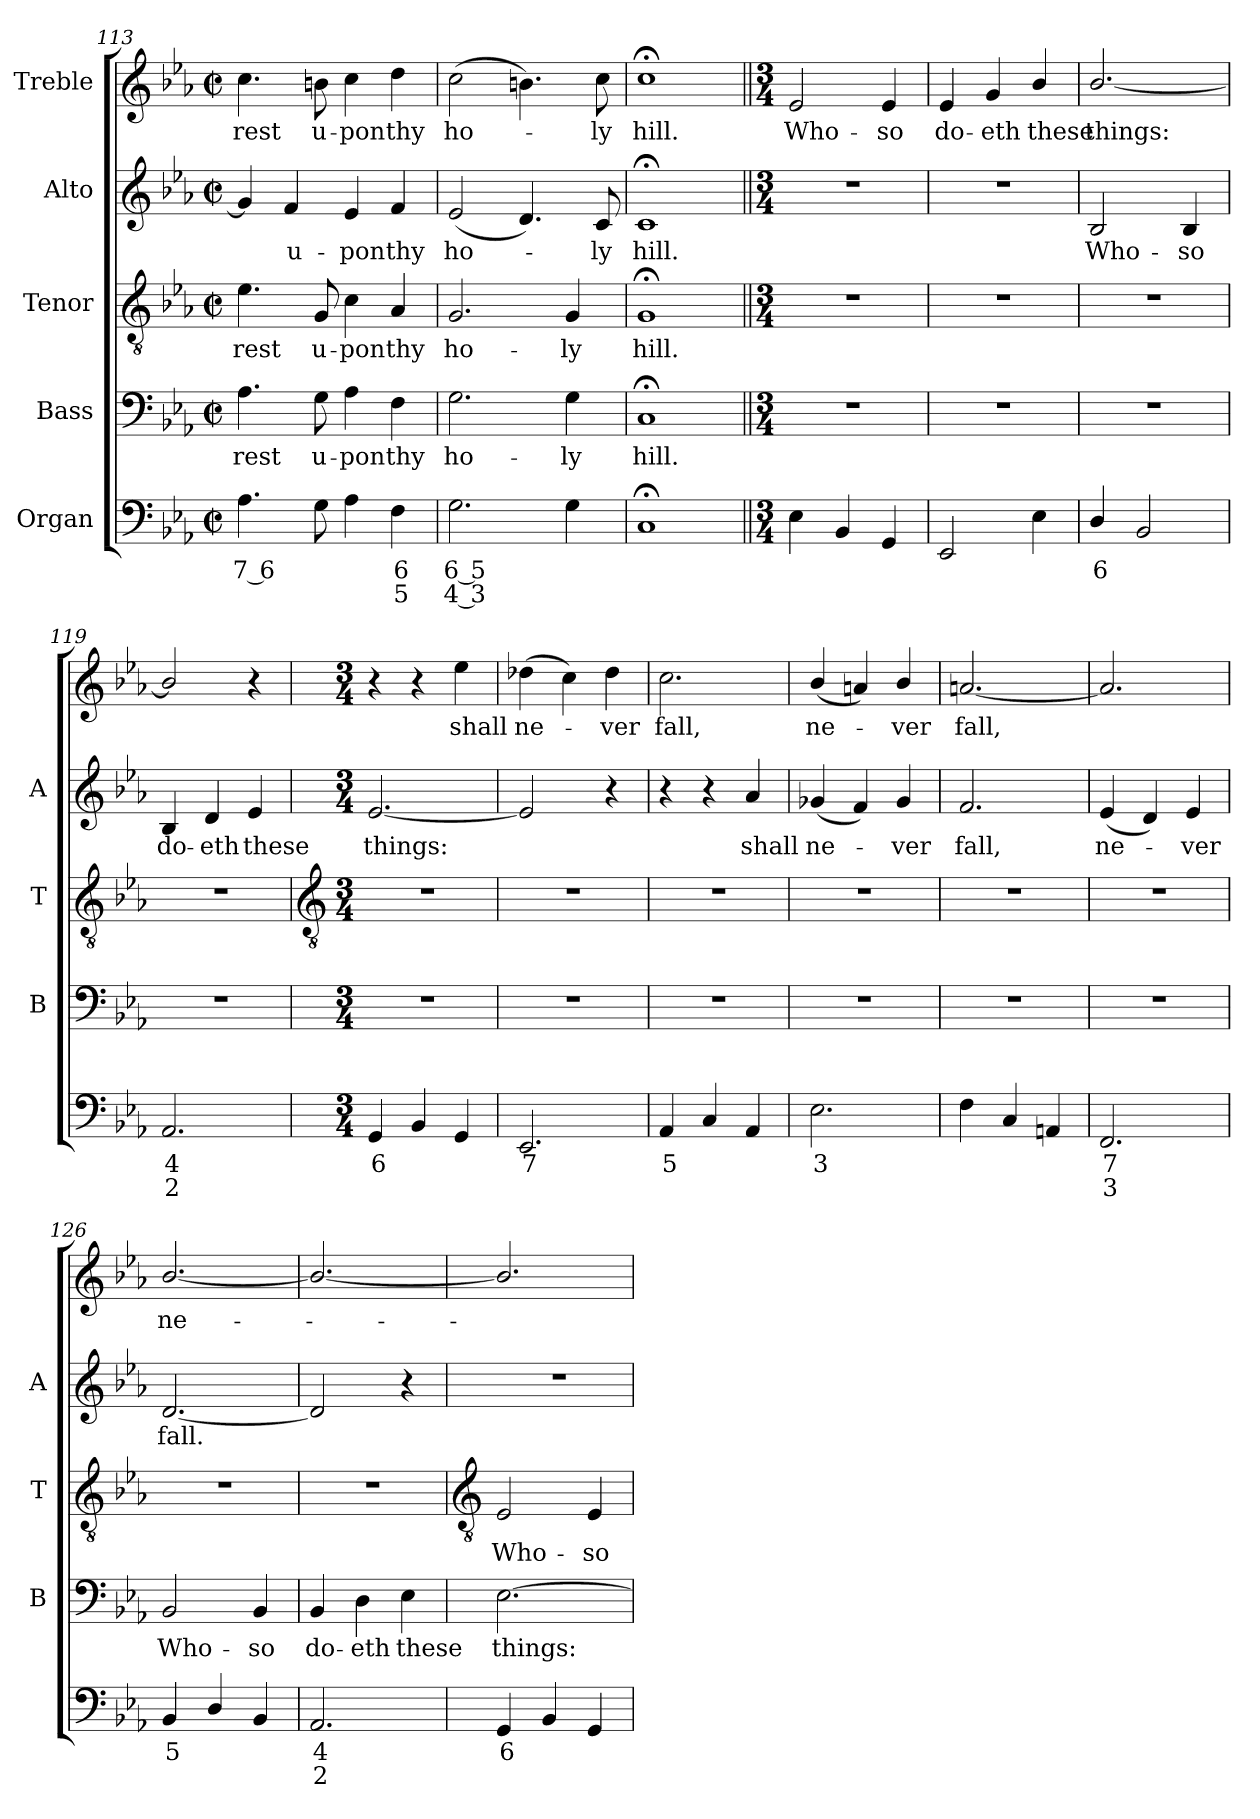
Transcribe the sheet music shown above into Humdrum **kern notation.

**kern	**text	**text	**kern	**text	**kern	**text	**kern	**text	**kern	**text
*part5	*part5	*part5	*part4	*part4	*part3	*part3	*part2	*part2	*part1	*part1
*staff5	*staff5	*staff5	*staff4	*staff4	*staff3	*staff3	*staff2	*staff2	*staff1	*staff1
*I"Organ	*	*	*I"Bass	*	*I"Tenor	*	*I"Alto	*	*I"Treble	*
*	*	*	*I'B	*	*I'T	*	*I'A	*	*	*
*clefF4	*	*	*clefF4	*	*clefGv2	*	*clefG2	*	*clefG2	*
*k[b-e-a-]	*	*	*k[b-e-a-]	*	*k[b-e-a-]	*	*k[b-e-a-]	*	*k[b-e-a-]	*
*E-:	*	*	*E-:	*	*E-:	*	*E-:	*	*E-:	*
*M2/2	*	*	*M2/2	*	*M2/2	*	*M2/2	*	*M2/2	*
*met(c|)	*	*	*met(c|)	*	*met(c|)	*	*met(c|)	*	*met(c|)	*
=113	=113	=113	=113	=113	=113	=113	=113	=113	=113	=113
!	!LO:LY:b	!	!	!LO:LY:b	!	!LO:LY:b	!	!	!	!LO:LY:b
4.A-	7 6	.	4.A-	rest	4.e-	rest	4g]	.	4.cc	rest
!	!	!	!	!	!	!	!	!LO:LY:b	!	!
.	.	.	.	.	.	.	4f	u-	.	.
!	!	!	!	!LO:LY:b	!	!LO:LY:b	!	!	!	!LO:LY:b
8G	.	.	8G	u-	8G	u-	.	.	8bn	u-
!	!	!	!	!LO:LY:b	!	!LO:LY:b	!	!LO:LY:b	!	!LO:LY:b
4A-	.	.	4A-	-pon	4c	-pon	4e-	-pon	4cc	-pon
!	!LO:LY:b	!LO:LY:b	!	!LO:LY:b	!	!LO:LY:b	!	!LO:LY:b	!	!LO:LY:b
4F	6	5	4F	thy	4A-	thy	4f	thy	4dd	thy
=114	=114	=114	=114	=114	=114	=114	=114	=114	=114	=114
!	!LO:LY:b	!LO:LY:b	!	!LO:LY:b	!	!LO:LY:b	!	!LO:LY:b	!	!LO:LY:b
2.G	6 5	4 3	2.G	ho-	2.G	ho-	(<2e-	ho-	(>2cc	ho-
.	.	.	.	.	.	.	4.d)	.	4.bn)	.
!	!	!	!	!LO:LY:b	!	!LO:LY:b	!	!	!	!
4G	.	.	4G	-ly	4G	-ly	.	.	.	.
!	!	!	!	!	!	!	!	!LO:LY:b	!	!LO:LY:b
.	.	.	.	.	.	.	8c	ly	8cc	ly
=115	=115	=115	=115	=115	=115	=115	=115	=115	=115	=115
!	!	!	!	!LO:LY:b	!	!LO:LY:b	!	!LO:LY:b	!	!LO:LY:b
1C;<	.	.	1C;<	hill.	1G;<	hill.	1c;<	hill.	1cc;<	hill.
=116||	=116||	=116||	=116||	=116||	=116||	=116||	=116||	=116||	=116||	=116||
*M3/4	*	*	*M3/4	*	*M3/4	*	*M3/4	*	*M3/4	*
!	!	!	!LO:N:vis=1	!	!LO:N:vis=1	!	!LO:N:vis=1	!	!	!LO:LY:b
4E-	.	.	2.r	.	2.r	.	2.r	.	2e-	Who-
4BB-	.	.	.	.	.	.	.	.	.	.
!	!	!	!	!	!	!	!	!	!	!LO:LY:b
4GG	.	.	.	.	.	.	.	.	4e-	-so
=117	=117	=117	=117	=117	=117	=117	=117	=117	=117	=117
!	!	!	!LO:N:vis=1	!	!LO:N:vis=1	!	!LO:N:vis=1	!	!	!LO:LY:b
2EE-	.	.	2.r	.	2.r	.	2.r	.	4e-	do-
!	!	!	!	!	!	!	!	!	!	!LO:LY:b
.	.	.	.	.	.	.	.	.	4g	-eth
!	!	!	!	!	!	!	!	!	!	!LO:LY:b
4E-	.	.	.	.	.	.	.	.	4b-/	these
=118	=118	=118	=118	=118	=118	=118	=118	=118	=118	=118
!	!LO:LY:b	!	!LO:N:vis=1	!	!LO:N:vis=1	!	!	!LO:LY:b	!	!LO:LY:b
4D/	6	.	2.r	.	2.r	.	2B-	Who-	[2.b-/	things:
2BB-	.	.	.	.	.	.	.	.	.	.
!	!	!	!	!	!	!	!	!LO:LY:b	!	!
.	.	.	.	.	.	.	4B-	-so	.	.
=119	=119	=119	=119	=119	=119	=119	=119	=119	=119	=119
!	!LO:LY:b	!LO:LY:b	!LO:N:vis=1	!	!LO:N:vis=1	!	!	!LO:LY:b	!	!
2.AA-	4	2	2.r	.	2.r	.	4B-	do-	2b-/]	.
!	!	!	!	!	!	!	!	!LO:LY:b	!	!
.	.	.	.	.	.	.	4d	-eth	.	.
!	!	!	!	!	!	!	!	!LO:LY:b	!	!
.	.	.	.	.	.	.	4e-	these	4r	.
!!LO:LB:g=z
=120	=120	=120	=120	=120	=120	=120	=120	=120	=120	=120
*	*	*	*	*	*clefGv2	*	*	*	*	*
*M3/4	*	*	*M3/4	*	*M3/4	*	*M3/4	*	*M3/4	*
!	!LO:LY:b	!	!LO:N:vis=1	!	!LO:N:vis=1	!	!	!LO:LY:b	!	!
4GG	6	.	2.r	.	2.r	.	[2.e-	things:	4r	.
4BB-	.	.	.	.	.	.	.	.	4r	.
!	!	!	!	!	!	!	!	!	!	!LO:LY:b
4GG	.	.	.	.	.	.	.	.	4ee-	shall
=121	=121	=121	=121	=121	=121	=121	=121	=121	=121	=121
!	!LO:LY:b	!	!LO:N:vis=1	!	!LO:N:vis=1	!	!	!	!	!LO:LY:b
2.EE-	7	.	2.r	.	2.r	.	2e-]	.	(>4dd-X	ne-
.	.	.	.	.	.	.	.	.	4cc)	.
!	!	!	!	!	!	!	!	!	!	!LO:LY:b
.	.	.	.	.	.	.	4r	.	4dd-	ver
=122	=122	=122	=122	=122	=122	=122	=122	=122	=122	=122
!	!LO:LY:b	!	!LO:N:vis=1	!	!LO:N:vis=1	!	!	!	!	!LO:LY:b
4AA-	5	.	2.r	.	2.r	.	4r	.	2.cc	fall,
4C	.	.	.	.	.	.	4r	.	.	.
!	!	!	!	!	!	!	!	!LO:LY:b	!	!
4AA-	.	.	.	.	.	.	4a-	shall	.	.
=123	=123	=123	=123	=123	=123	=123	=123	=123	=123	=123
!	!LO:LY:b	!	!LO:N:vis=1	!	!LO:N:vis=1	!	!	!LO:LY:b	!	!LO:LY:b
2.E-	3	.	2.r	.	2.r	.	(<4g-X	ne-	(<4b-/	ne-
.	.	.	.	.	.	.	4f)	.	4an)	.
!	!	!	!	!	!	!	!	!LO:LY:b	!	!LO:LY:b
.	.	.	.	.	.	.	4g-	ver	4b-/	ver
=124	=124	=124	=124	=124	=124	=124	=124	=124	=124	=124
!	!	!	!LO:N:vis=1	!	!LO:N:vis=1	!	!	!LO:LY:b	!	!LO:LY:b
4F	.	.	2.r	.	2.r	.	2.f	fall,	[2.an	fall,
4C	.	.	.	.	.	.	.	.	.	.
4AAn	.	.	.	.	.	.	.	.	.	.
=125	=125	=125	=125	=125	=125	=125	=125	=125	=125	=125
!	!LO:LY:b	!LO:LY:b	!LO:N:vis=1	!	!LO:N:vis=1	!	!	!LO:LY:b	!	!
2.FF	7	3	2.r	.	2.r	.	(<4e-	ne-	2.a]	.
.	.	.	.	.	.	.	4d)	.	.	.
!	!	!	!	!	!	!	!	!LO:LY:b	!	!
.	.	.	.	.	.	.	4e-	ver	.	.
=126	=126	=126	=126	=126	=126	=126	=126	=126	=126	=126
!	!LO:LY:b	!	!	!LO:LY:b	!LO:N:vis=1	!	!	!LO:LY:b	!	!LO:LY:b
4BB-	5	.	2BB-	Who-	2.r	.	[2.d	fall.	[2.b-/	ne-
4D/	.	.	.	.	.	.	.	.	.	.
!	!	!	!	!LO:LY:b	!	!	!	!	!	!
4BB-	.	.	4BB-	-so	.	.	.	.	.	.
=127	=127	=127	=127	=127	=127	=127	=127	=127	=127	=127
!	!LO:LY:b	!LO:LY:b	!	!LO:LY:b	!LO:N:vis=1	!	!	!	!	!
2.AA-	4	2	4BB-	do-	2.r	.	2d]	.	2.b-/_	.
!	!	!	!	!LO:LY:b	!	!	!	!	!	!
.	.	.	4D	-eth	.	.	.	.	.	.
!	!	!	!	!LO:LY:b	!	!	!	!	!	!
.	.	.	4E-	these	.	.	4r	.	.	.
!!LO:LB:g=z
=128	=128	=128	=128	=128	=128	=128	=128	=128	=128	=128
*	*	*	*	*	*clefGv2	*	*	*	*	*
!	!LO:LY:b	!	!	!LO:LY:b	!	!LO:LY:b	!LO:N:vis=1	!	!	!
4GG	6	.	[2.E-	things:	2E-	Who-	2.r	.	2.b-/]	.
4BB-	.	.	.	.	.	.	.	.	.	.
!	!	!	!	!	!	!LO:LY:b	!	!	!	!
4GG	.	.	.	.	4E-	-so	.	.	.	.
=	=	=	=	=	=	=	=	=	=	=
*-	*-	*-	*-	*-	*-	*-	*-	*-	*-	*-
